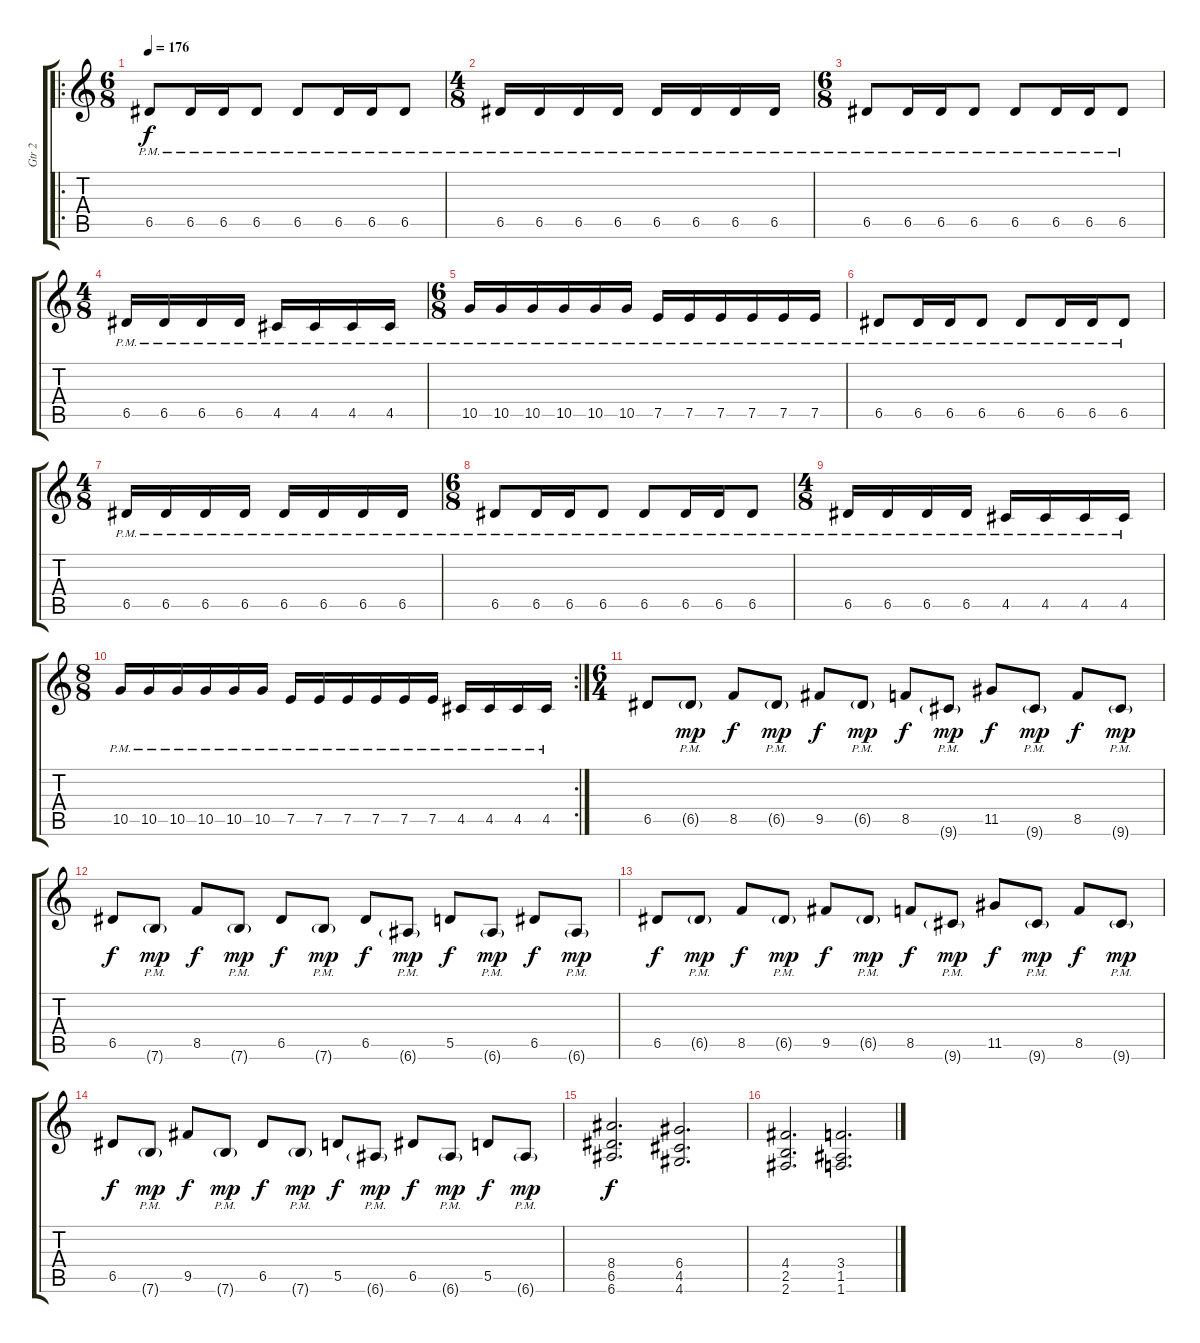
\track ("Gtr 2" "Gtr 2") {instrument distortionguitar}
\staff {score tabs}
\tuning (E4 B3 G3 D3 A2 E2) {hide}
\ro
\ts (6 8)
\tempo 176
\clef g2
\ks c
6.5{pm}.8{dy f instrument distortionguitar} 6.5{pm}.16 6.5{pm}.16 6.5{pm}.8 6.5{pm}.8 6.5{pm}.16 6.5{pm}.16 6.5{pm}.8 |
\ts (4 8)
6.5{pm}.16 6.5{pm}.16 6.5{pm}.16 6.5{pm}.16 6.5{pm}.16 6.5{pm}.16 6.5{pm}.16 6.5{pm}.16 |
\ts (6 8)
6.5{pm}.8 6.5{pm}.16 6.5{pm}.16 6.5{pm}.8 6.5{pm}.8 6.5{pm}.16 6.5{pm}.16 6.5{pm}.8 |
\ts (4 8)
6.5{pm}.16 6.5{pm}.16 6.5{pm}.16 6.5{pm}.16 4.5{pm}.16 4.5{pm}.16 4.5{pm}.16 4.5{pm}.16 |
\ts (6 8)
10.5{pm}.16 10.5{pm}.16 10.5{pm}.16 10.5{pm}.16 10.5{pm}.16 10.5{pm}.16 7.5{pm}.16 7.5{pm}.16 7.5{pm}.16 7.5{pm}.16 7.5{pm}.16 7.5{pm}.16 |
6.5{pm}.8 6.5{pm}.16 6.5{pm}.16 6.5{pm}.8 6.5{pm}.8 6.5{pm}.16 6.5{pm}.16 6.5{pm}.8 |
\ts (4 8)
6.5{pm}.16 6.5{pm}.16 6.5{pm}.16 6.5{pm}.16 6.5{pm}.16 6.5{pm}.16 6.5{pm}.16 6.5{pm}.16 |
\ts (6 8)
6.5{pm}.8 6.5{pm}.16 6.5{pm}.16 6.5{pm}.8 6.5{pm}.8 6.5{pm}.16 6.5{pm}.16 6.5{pm}.8 |
\ts (4 8)
6.5{pm}.16 6.5{pm}.16 6.5{pm}.16 6.5{pm}.16 4.5{pm}.16 4.5{pm}.16 4.5{pm}.16 4.5{pm}.16 |
\rc 2
\ts (8 8)
10.5{pm}.16 10.5{pm}.16 10.5{pm}.16 10.5{pm}.16 10.5{pm}.16 10.5{pm}.16 7.5{pm}.16 7.5{pm}.16 7.5{pm}.16 7.5{pm}.16 7.5{pm}.16 7.5{pm}.16 4.5{pm}.16 4.5{pm}.16 4.5{pm}.16 4.5{pm}.16 |
\ts (6 4)
6.5.8 6.5{g pm}.8{dy mp} 8.5.8{dy f} 6.5{g pm}.8{dy mp} 9.5.8{dy f} 6.5{g pm}.8{dy mp} 8.5.8{dy f} 9.6{g pm}.8{dy mp} 11.5.8{dy f} 9.6{g pm}.8{dy mp} 8.5.8{dy f} 9.6{g pm}.8{dy mp} |
6.5.8{dy f} 7.6{g pm}.8{dy mp} 8.5.8{dy f} 7.6{g pm}.8{dy mp} 6.5.8{dy f} 7.6{g pm}.8{dy mp} 6.5.8{dy f} 6.6{g pm}.8{dy mp} 5.5.8{dy f} 6.6{g pm}.8{dy mp} 6.5.8{dy f} 6.6{g pm}.8{dy mp} |
6.5.8{dy f} 6.5{g pm}.8{dy mp} 8.5.8{dy f} 6.5{g pm}.8{dy mp} 9.5.8{dy f} 6.5{g pm}.8{dy mp} 8.5.8{dy f} 9.6{g pm}.8{dy mp} 11.5.8{dy f} 9.6{g pm}.8{dy mp} 8.5.8{dy f} 9.6{g pm}.8{dy mp} |
6.5.8{dy f} 7.6{g pm}.8{dy mp} 9.5.8{dy f} 7.6{g pm}.8{dy mp} 6.5.8{dy f} 7.6{g pm}.8{dy mp} 5.5.8{dy f} 6.6{g pm}.8{dy mp} 6.5.8{dy f} 6.6{g pm}.8{dy mp} 5.5.8{dy f} 6.6{g pm}.8{dy mp} |
(8.4 6.5 6.6).2{d dy f} (6.4 4.5 4.6).2{d} |
(4.4 2.5 2.6).2{d} (3.4 1.5 1.6).2{d}
